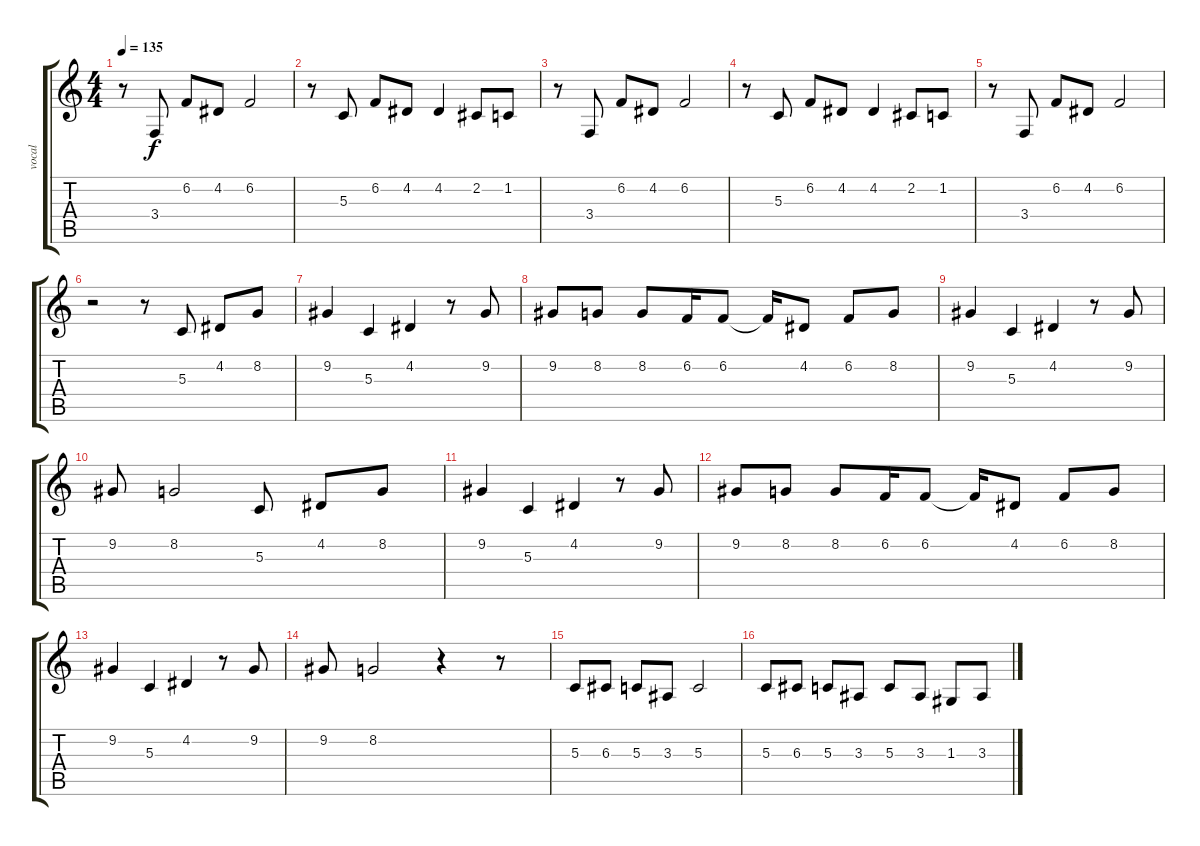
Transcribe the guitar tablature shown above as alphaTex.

\track ("vocal" "vocal") {instrument tenorsax}
\staff {score tabs}
\tuning (E4 B3 G3 D3 A2 E2) {hide}
\ts (4 4)
\tempo 135
\clef g2
\ks c
r.8{dy f} 3.4.8 6.2.8 4.2.8 6.2.2 |
r.8 5.3.8 6.2.8 4.2.8 4.2.4 2.2.8 1.2.8 |
r.8 3.4.8 6.2.8 4.2.8 6.2.2 |
r.8 5.3.8 6.2.8 4.2.8 4.2.4 2.2.8 1.2.8 |
r.8 3.4.8 6.2.8 4.2.8 6.2.2 |
r.2 r.8 5.3.8 4.2.8 8.2.8 |
9.2.4 5.3.4 4.2.4 r.8 9.2.8 |
9.2.8 8.2.8 8.2.8 6.2.16 6.2.8 6.2{t}.16 4.2.8 6.2.8 8.2.8 |
9.2.4 5.3.4 4.2.4 r.8 9.2.8 |
9.2.8 8.2.2 5.3.8 4.2.8 8.2.8 |
9.2.4 5.3.4 4.2.4 r.8 9.2.8 |
9.2.8 8.2.8 8.2.8 6.2.16 6.2.8 6.2{t}.16 4.2.8 6.2.8 8.2.8 |
9.2.4 5.3.4 4.2.4 r.8 9.2.8 |
9.2.8 8.2.2 r.4 r.8 |
5.3.8 6.3.8 5.3.8 3.3.8 5.3.2 |
5.3.8 6.3.8 5.3.8 3.3.8 5.3.8 3.3.8 1.3.8 3.3.8
